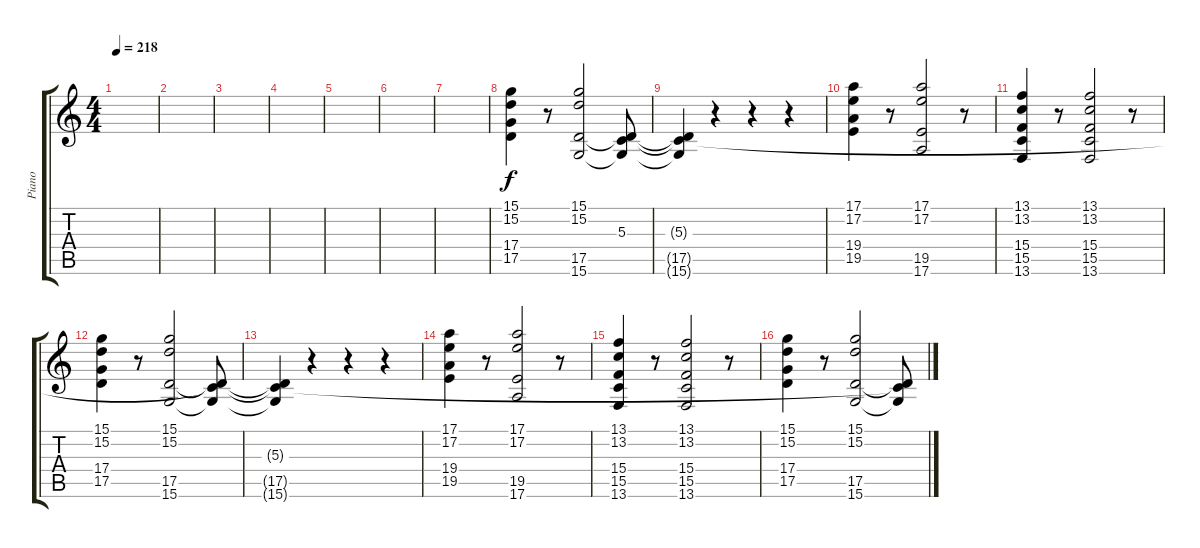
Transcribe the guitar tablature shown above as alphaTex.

\track ("Piano" "Piano") {instrument brightacousticpiano}
\staff {score tabs}
\tuning (E4 B3 G3 D3 A2 E2) {hide}
\ts (4 4)
\tempo 218
\clef g2
\ks c
|
|
|
|
|
|
|
(15.1 15.2 17.4 17.5).4 r.8 (15.1 15.2 17.5 15.6).2 (5.3 17.5{t} 15.6{t}).8 |
(5.3{t} 17.5{t} 15.6{t}).4 r.4 r.4 r.4 |
(17.1 17.2 19.4 19.5).4 r.8 (17.1 17.2 19.5 17.6).2 r.8 |
(13.1 13.2 15.4 15.5 13.6).4 r.8 (13.1 13.2 15.4 15.5 13.6).2 r.8 |
(15.1 15.2 17.4 17.5).4 r.8 (15.1 15.2 17.5 15.6).2 (5.3{t} 17.5{t} 15.6{t}).8 |
(5.3{t} 17.5{t} 15.6{t}).4 r.4 r.4 r.4 |
(17.1 17.2 19.4 19.5).4 r.8 (17.1 17.2 19.5 17.6).2 r.8 |
(13.1 13.2 15.4 15.5 13.6).4 r.8 (13.1 13.2 15.4 15.5 13.6).2 r.8 |
(15.1 15.2 17.4 17.5).4 r.8 (15.1 15.2 17.5 15.6).2 (5.3{t} 17.5{t} 15.6{t}).8
